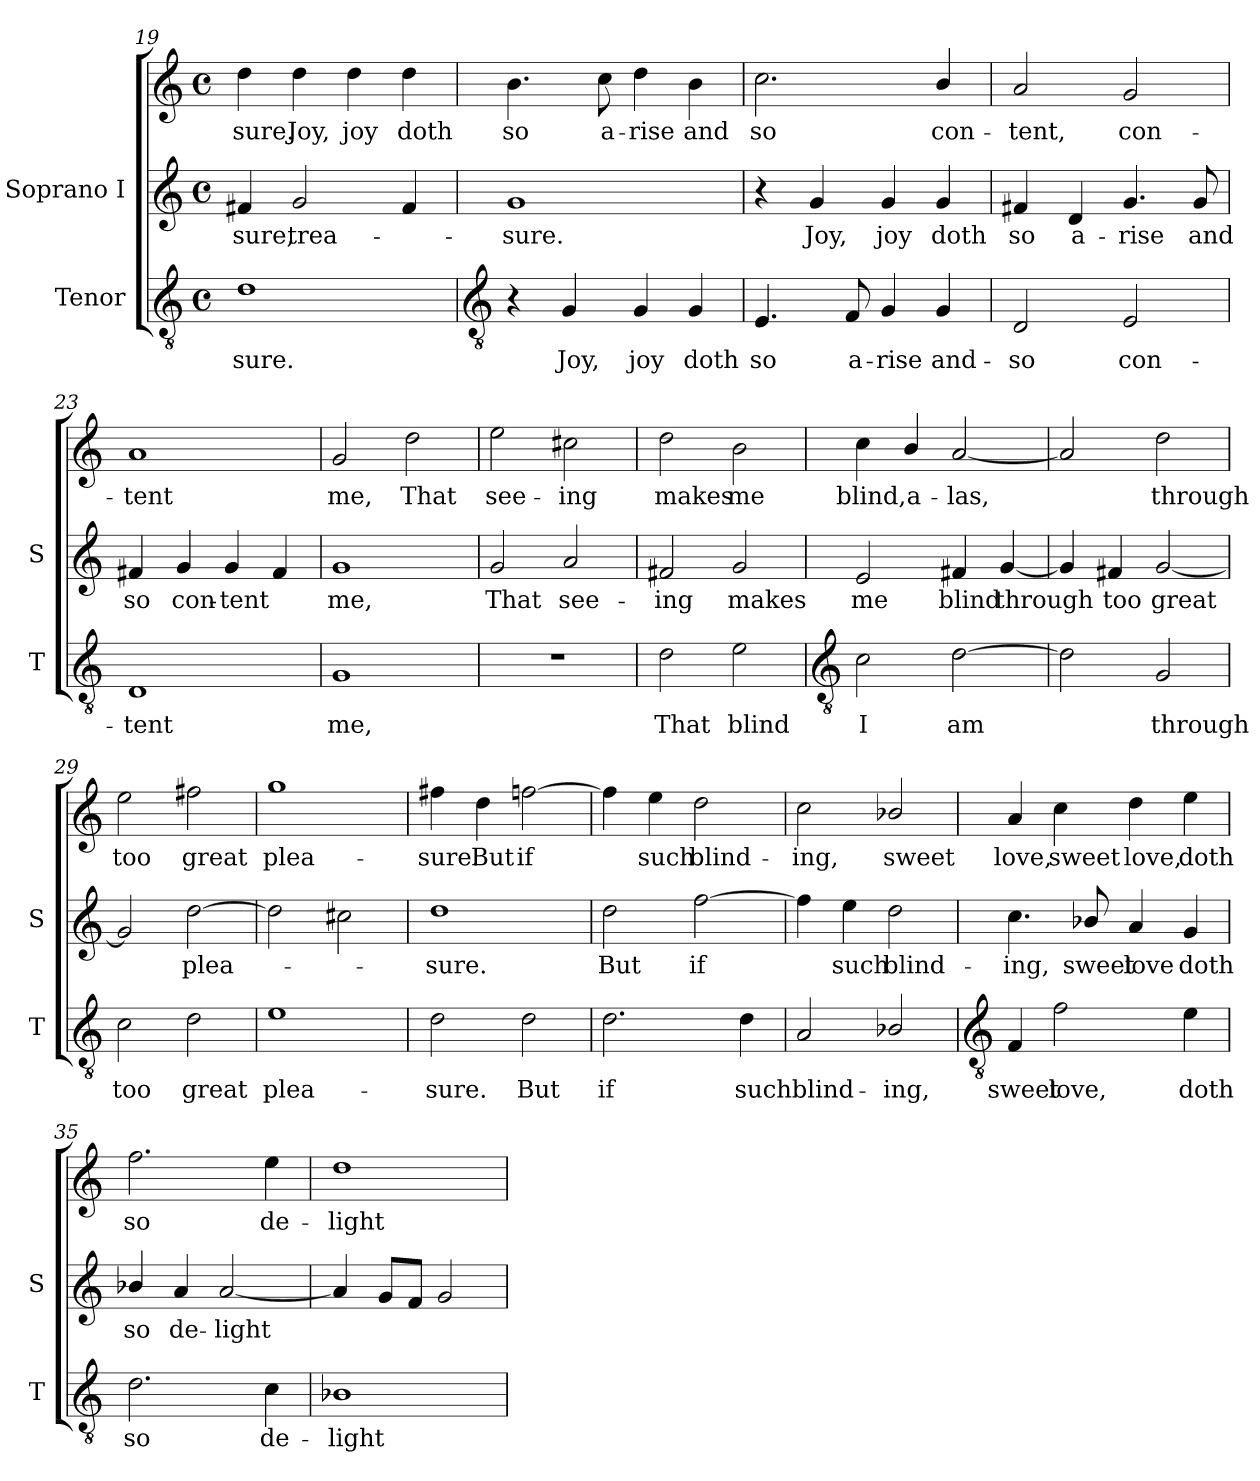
**kern	**text	**kern	**text	**kern	**text
*part2	*part2	*part1	*part1	*part1	*part1
*staff3	*staff3	*staff2	*staff2	*staff1	*staff1
*I"Tenor	*	*I"Soprano I	*	*	*
*I'T	*	*I'S	*	*	*
*clefGv2	*	*clefG2	*	*clefG2	*
*k[]	*	*k[]	*	*k[]	*
*C:	*	*C:	*	*C:	*
*M4/4	*	*M4/4	*	*M4/4	*
*met(c)	*	*met(c)	*	*met(c)	*
=19	=19	=19	=19	=19	=19
!	!LO:LY:b	!	!LO:LY:b	!	!LO:LY:b
1d	sure.	4f#X	sure,	4dd	-sure.
!	!	!	!LO:LY:b	!	!LO:LY:b
.	.	2g	trea-	4dd	Joy,
!	!	!	!	!	!LO:LY:b
.	.	.	.	4dd	joy
!	!	!	!	!	!LO:LY:b
.	.	4f#	.	4dd	doth
!!LO:LB:g=z
=20	=20	=20	=20	=20	=20
*clefGv2	*	*	*	*	*
!	!	!	!LO:LY:b	!	!LO:LY:b
4r	.	1g	sure.	4.b	so
!	!LO:LY:b	!	!	!	!
4G	Joy,	.	.	.	.
!	!	!	!	!	!LO:LY:b
.	.	.	.	8cc	a-
!	!LO:LY:b	!	!	!	!LO:LY:b
4G	joy	.	.	4dd	-rise
!	!LO:LY:b	!	!	!	!LO:LY:b
4G	doth	.	.	4b	and
=21	=21	=21	=21	=21	=21
!	!LO:LY:b	!	!	!	!LO:LY:b
4.E	so	4r	.	2.cc	so
!	!	!	!LO:LY:b	!	!
.	.	4g	-Joy,	.	.
!	!LO:LY:b	!	!	!	!
8F	a-	.	.	.	.
!	!LO:LY:b	!	!LO:LY:b	!	!
4G	-rise	4g	joy	.	.
!	!LO:LY:b	!	!LO:LY:b	!	!LO:LY:b
4G	and-	4g	doth	4b/	con-
=22	=22	=22	=22	=22	=22
!	!LO:LY:b	!	!LO:LY:b	!	!LO:LY:b
2D	-so	4f#X	-so	2a	tent,
!	!	!	!LO:LY:b	!	!
.	.	4d	a-	.	.
!	!LO:LY:b	!	!LO:LY:b	!	!LO:LY:b
2E	con-	4.g	-rise	2g	con-
!	!	!	!LO:LY:b	!	!
.	.	8g	and	.	.
=23	=23	=23	=23	=23	=23
!	!LO:LY:b	!	!LO:LY:b	!	!LO:LY:b
1D	-tent	4f#X	so	1a	tent
!	!	!	!LO:LY:b	!	!
.	.	4g	con-	.	.
!	!	!	!LO:LY:b	!	!
.	.	4g	-tent	.	.
.	.	4f#	.	.	.
=24	=24	=24	=24	=24	=24
!	!LO:LY:b	!	!LO:LY:b	!	!LO:LY:b
1G	me,	1g	me,	2g	me,
!	!	!	!	!	!LO:LY:b
.	.	.	.	2dd	That
=25	=25	=25	=25	=25	=25
!	!	!	!LO:LY:b	!	!LO:LY:b
1r	.	2g	That	2ee	see-
!	!	!	!LO:LY:b	!	!LO:LY:b
.	.	2a	see-	2cc#X	-ing
=26	=26	=26	=26	=26	=26
!	!LO:LY:b	!	!LO:LY:b	!	!LO:LY:b
2d	That	2f#X	ing	2dd	-makes
!	!LO:LY:b	!	!LO:LY:b	!	!LO:LY:b
2e	blind	2g	makes	2b	me
!!LO:LB:g=z
=27	=27	=27	=27	=27	=27
*clefGv2	*	*	*	*	*
!	!LO:LY:b	!	!LO:LY:b	!	!LO:LY:b
2c	I	2e	me	4cc	blind,
!	!	!	!	!	!LO:LY:b
.	.	.	.	4b/	a-
!	!LO:LY:b	!	!LO:LY:b	!	!LO:LY:b
[2d	am	4f#X	blind	[2a	-las,
!	!	!	!LO:LY:b	!	!
.	.	[4g	through	.	.
=28	=28	=28	=28	=28	=28
2d]	.	4g]	.	2a]	.
!	!	!	!LO:LY:b	!	!
.	.	4f#X	too	.	.
!	!LO:LY:b	!	!LO:LY:b	!	!LO:LY:b
2G	through	[2g	great	2dd	through
=29	=29	=29	=29	=29	=29
!	!LO:LY:b	!	!	!	!LO:LY:b
2c	too	2g]	.	2ee	too
!	!LO:LY:b	!	!LO:LY:b	!	!LO:LY:b
2d	great	[2dd	plea-	2ff#X	great
=30	=30	=30	=30	=30	=30
!	!LO:LY:b	!	!	!	!LO:LY:b
1e	plea-	2dd]	.	1gg	plea-
.	.	2cc#X	.	.	.
=31	=31	=31	=31	=31	=31
!	!LO:LY:b	!	!LO:LY:b	!	!LO:LY:b
2d	-sure.	1dd	sure.	4ff#X	-sure.
!	!	!	!	!	!LO:LY:b
.	.	.	.	4dd	But
!	!LO:LY:b	!	!	!	!LO:LY:b
2d	But	.	.	[2ffn	if
=32	=32	=32	=32	=32	=32
!	!LO:LY:b	!	!LO:LY:b	!	!
2.d	if	2dd	-But	4ff]	.
!	!	!	!	!	!LO:LY:b
.	.	.	.	4ee	such
!	!	!	!LO:LY:b	!	!LO:LY:b
.	.	[2ff	if	2dd	blind-
!	!LO:LY:b	!	!	!	!
4d	such	.	.	.	.
=33	=33	=33	=33	=33	=33
!	!LO:LY:b	!	!	!	!LO:LY:b
2A	blind-	4ff]	.	2cc	ing,
!	!	!	!LO:LY:b	!	!
.	.	4ee	such	.	.
!	!LO:LY:b	!	!LO:LY:b	!	!LO:LY:b
2B-X/	-ing,	2dd	blind-	2b-X/	sweet
!!LO:LB:g=z
=34	=34	=34	=34	=34	=34
*clefGv2	*	*	*	*	*
!	!LO:LY:b	!	!LO:LY:b	!	!LO:LY:b
4F	sweet	4.cc	ing,	4a	-love,
!	!LO:LY:b	!	!	!	!LO:LY:b
2f	love,	.	.	4cc	sweet
!	!	!	!LO:LY:b	!	!
.	.	8b-X/	sweet	.	.
!	!	!	!LO:LY:b	!	!LO:LY:b
.	.	4a	love	4dd	love,
!	!LO:LY:b	!	!LO:LY:b	!	!LO:LY:b
4e	doth	4g	doth	4ee	doth
=35	=35	=35	=35	=35	=35
!	!LO:LY:b	!	!LO:LY:b	!	!LO:LY:b
2.d	so	4b-X/	-so	2.ff	so
!	!	!	!LO:LY:b	!	!
.	.	4a	de-	.	.
!	!	!	!LO:LY:b	!	!
.	.	[2a	-light	.	.
!	!LO:LY:b	!	!	!	!LO:LY:b
4c	de-	.	.	4ee	de-
=36	=36	=36	=36	=36	=36
!	!LO:LY:b	!	!	!	!LO:LY:b
1B-X	-light	4a]	.	1dd	light
.	.	8gL	.	.	.
.	.	8fJ	.	.	.
.	.	2g	.	.	.
=	=	=	=	=	=
*-	*-	*-	*-	*-	*-
